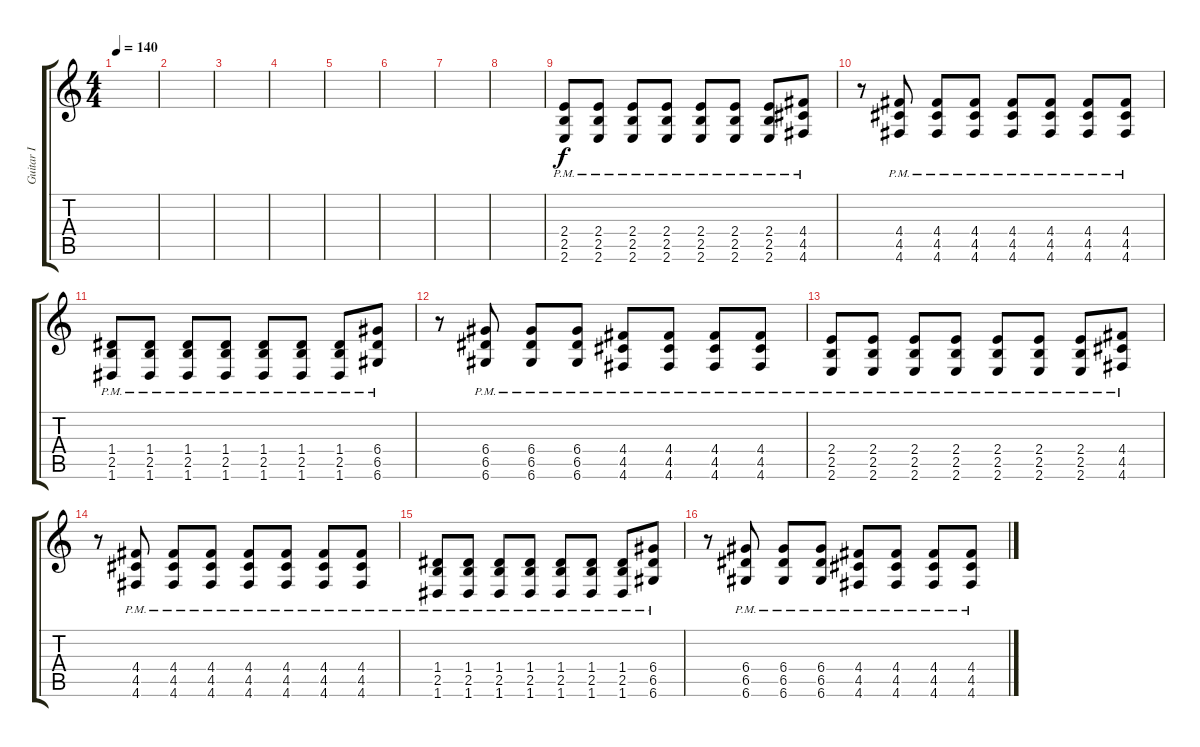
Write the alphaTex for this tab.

\track ("Guitar I" "Guitar I") {instrument acousticguitarnylon}
\staff {score tabs}
\tuning (E4 B3 G3 D3 A2 D2) {hide}
\ts (4 4)
\tempo 140
\clef g2
\ks c
|
|
|
|
|
|
|
|
(2.4{pm} 2.5{pm} 2.6{pm}).8 (2.4{pm} 2.5{pm} 2.6{pm}).8 (2.4{pm} 2.5{pm} 2.6{pm}).8 (2.4{pm} 2.5{pm} 2.6{pm}).8 (2.4{pm} 2.5{pm} 2.6{pm}).8 (2.4{pm} 2.5{pm} 2.6{pm}).8 (2.4{pm} 2.5{pm} 2.6{pm}).8 (4.4{pm} 4.5{pm} 4.6{pm}).8 |
r.8 (4.4{pm} 4.5{pm} 4.6{pm}).8 (4.4{pm} 4.5{pm} 4.6{pm}).8 (4.4{pm} 4.5{pm} 4.6{pm}).8 (4.4{pm} 4.5{pm} 4.6{pm}).8 (4.4{pm} 4.5{pm} 4.6{pm}).8 (4.4{pm} 4.5{pm} 4.6{pm}).8 (4.4{pm} 4.5{pm} 4.6{pm}).8 |
(1.4{pm} 2.5{pm} 1.6{pm}).8 (1.4{pm} 2.5{pm} 1.6{pm}).8 (1.4{pm} 2.5{pm} 1.6{pm}).8 (1.4{pm} 2.5{pm} 1.6{pm}).8 (1.4{pm} 2.5{pm} 1.6{pm}).8 (1.4{pm} 2.5{pm} 1.6{pm}).8 (1.4{pm} 2.5{pm} 1.6{pm}).8 (6.4{pm} 6.5{pm} 6.6{pm}).8 |
r.8 (6.4{pm} 6.5{pm} 6.6{pm}).8 (6.4{pm} 6.5{pm} 6.6{pm}).8 (6.4{pm} 6.5{pm} 6.6{pm}).8 (4.4{pm} 4.5{pm} 4.6{pm}).8 (4.4{pm} 4.5{pm} 4.6{pm}).8 (4.4{pm} 4.5{pm} 4.6{pm}).8 (4.4{pm} 4.5{pm} 4.6{pm}).8 |
(2.4{pm} 2.5{pm} 2.6{pm}).8 (2.4{pm} 2.5{pm} 2.6{pm}).8 (2.4{pm} 2.5{pm} 2.6{pm}).8 (2.4{pm} 2.5{pm} 2.6{pm}).8 (2.4{pm} 2.5{pm} 2.6{pm}).8 (2.4{pm} 2.5{pm} 2.6{pm}).8 (2.4{pm} 2.5{pm} 2.6{pm}).8 (4.4{pm} 4.5{pm} 4.6{pm}).8 |
r.8 (4.4{pm} 4.5{pm} 4.6{pm}).8 (4.4{pm} 4.5{pm} 4.6{pm}).8 (4.4{pm} 4.5{pm} 4.6{pm}).8 (4.4{pm} 4.5{pm} 4.6{pm}).8 (4.4{pm} 4.5{pm} 4.6{pm}).8 (4.4{pm} 4.5{pm} 4.6{pm}).8 (4.4{pm} 4.5{pm} 4.6{pm}).8 |
(1.4{pm} 2.5{pm} 1.6{pm}).8 (1.4{pm} 2.5{pm} 1.6{pm}).8 (1.4{pm} 2.5{pm} 1.6{pm}).8 (1.4{pm} 2.5{pm} 1.6{pm}).8 (1.4{pm} 2.5{pm} 1.6{pm}).8 (1.4{pm} 2.5{pm} 1.6{pm}).8 (1.4{pm} 2.5{pm} 1.6{pm}).8 (6.4{pm} 6.5{pm} 6.6{pm}).8 |
r.8 (6.4{pm} 6.5{pm} 6.6{pm}).8 (6.4{pm} 6.5{pm} 6.6{pm}).8 (6.4{pm} 6.5{pm} 6.6{pm}).8 (4.4{pm} 4.5{pm} 4.6{pm}).8 (4.4{pm} 4.5{pm} 4.6{pm}).8 (4.4{pm} 4.5{pm} 4.6{pm}).8 (4.4{pm} 4.5{pm} 4.6{pm}).8
